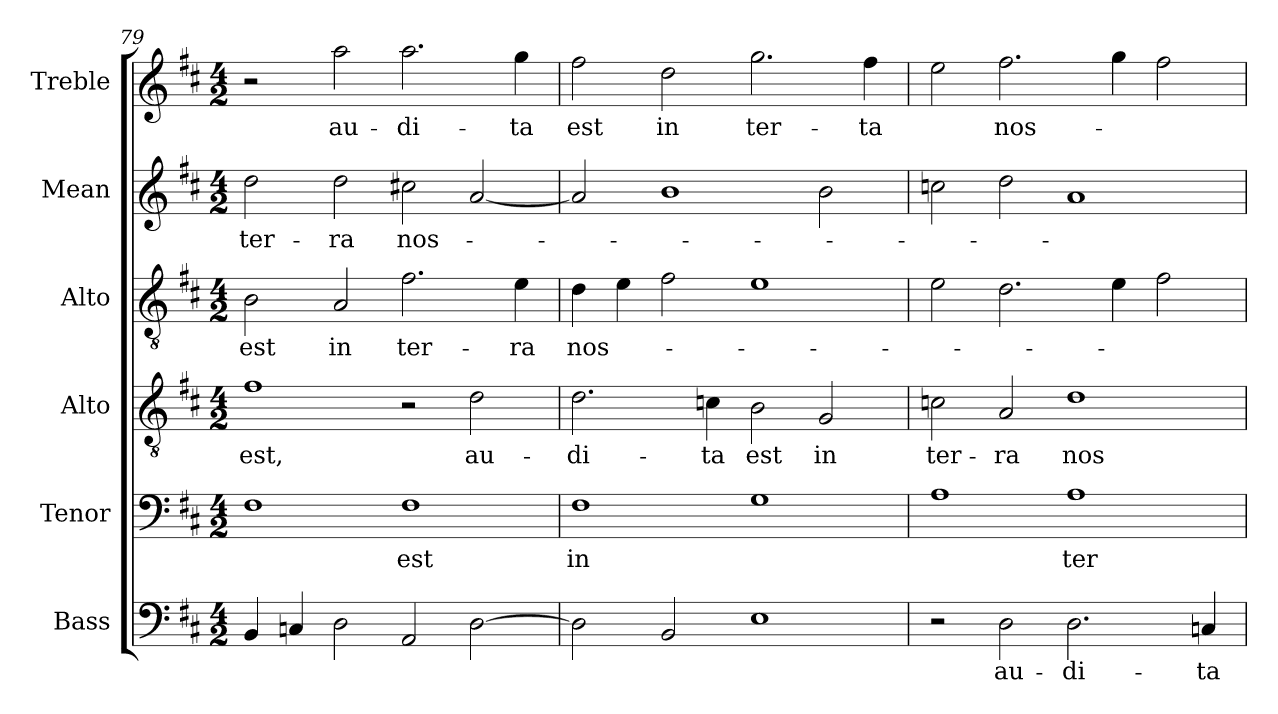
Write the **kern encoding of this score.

**kern	**text	**kern	**text	**kern	**text	**kern	**text	**kern	**text	**kern	**text
*part6	*part6	*part5	*part5	*part4	*part4	*part3	*part3	*part2	*part2	*part1	*part1
*staff6	*staff6	*staff5	*staff5	*staff4	*staff4	*staff3	*staff3	*staff2	*staff2	*staff1	*staff1
*I"Bass	*	*I"Tenor	*	*I"Alto	*	*I"Alto	*	*I"Mean	*	*I"Treble	*
*I'B.	*	*I'T.	*	*I'A.	*	*I'A.	*	*I'M.	*	*I'Tr.	*
*clefF4	*	*clefF4	*	*clefGv2	*	*clefGv2	*	*clefG2	*	*clefG2	*
*	*	*	*	*ITrd7c12	*	*ITrd7c12	*	*	*	*	*
*k[f#c#]	*	*k[f#c#]	*	*k[f#c#]	*	*k[f#c#]	*	*k[f#c#]	*	*k[f#c#]	*
*D:	*	*D:	*	*D:	*	*D:	*	*D:	*	*D:	*
*M4/2	*	*M4/2	*	*M4/2	*	*M4/2	*	*M4/2	*	*M4/2	*
=79	=79	=79	=79	=79	=79	=79	=79	=79	=79	=79	=79
!	!	!	!	!	!LO:LY:b:color=#000000	!	!	!	!	!	!
!	!	!	!	!	!	!	!LO:LY:b:color=#000000	!	!	!	!
!	!	!	!	!	!	!	!	!	!LO:LY:b:color=#000000	!	!
4BBi/	.	1F#i	.	1F#i	est,	2BBi\	est	2ddi\	ter-	2r	.
4Cni/	.	.	.	.	.	.	.	.	.	.	.
!	!	!	!	!	!	!	!LO:LY:b:color=#000000	!	!	!	!
!	!	!	!	!	!	!	!	!	!LO:LY:b:color=#000000	!	!
!	!	!	!	!	!	!	!	!	!	!	!LO:LY:b:color=#000000
2Di\	.	.	.	.	.	2AAi/	in	2ddi\	-ra	2aai\	au-
!	!	!	!LO:LY:b:color=#000000	!	!	!	!	!	!	!	!
!	!	!	!	!	!	!	!LO:LY:b:color=#000000	!	!	!	!
!	!	!	!	!	!	!	!	!	!LO:LY:b:color=#000000	!	!
!	!	!	!	!	!	!	!	!	!	!	!LO:LY:b:color=#000000
2AAi/	.	1F#i	est	2r	.	2.F#i\	ter-	2cc#Xi\	nos-	2.aai\	-di-
!	!	!	!	!	!LO:LY:b:color=#000000	!	!	!	!	!	!
[>2Di\	.	.	.	2Di\	au-	.	.	[<2ai/	.	.	.
!	!	!	!	!	!	!	!LO:LY:b:color=#000000	!	!	!	!
!	!	!	!	!	!	!	!	!	!	!	!LO:LY:b:color=#000000
.	.	.	.	.	.	4Ei\	-ra	.	.	4ggi\	-ta
!!LO:LB:g=z
=80	=80	=80	=80	=80	=80	=80	=80	=80	=80	=80	=80
!	!	!	!LO:LY:b:color=#000000	!	!	!	!	!	!	!	!
!	!	!	!	!	!LO:LY:b:color=#000000	!	!	!	!	!	!
!	!	!	!	!	!	!	!LO:LY:b:color=#000000	!	!	!	!
!	!	!	!	!	!	!	!	!	!	!	!LO:LY:b:color=#000000
2Di\]	.	1F#i	in	2.Di\	-di-	4Di\	nos-	2ai/]	.	2ff#i\	est
.	.	.	.	.	.	4Ei\	.	.	.	.	.
!	!	!	!	!	!	!	!	!	!	!	!LO:LY:b:color=#000000
2BBi/	.	.	.	.	.	2F#i\	.	1bi	.	2ddi\	in
!	!	!	!	!	!LO:LY:b:color=#000000	!	!	!	!	!	!
.	.	.	.	4Cni\	-ta	.	.	.	.	.	.
!	!	!	!	!	!LO:LY:b:color=#000000	!	!	!	!	!	!
!	!	!	!	!	!	!	!	!	!	!	!LO:LY:b:color=#000000
1Ei	.	1Gi	.	2BBi\	est	1Ei	.	.	.	2.ggi\	ter-
!	!	!	!	!	!LO:LY:b:color=#000000	!	!	!	!	!	!
.	.	.	.	2GGi/	in	.	.	2bi\	.	.	.
!	!	!	!	!	!	!	!	!	!	!	!LO:LY:b:color=#000000
.	.	.	.	.	.	.	.	.	.	4ff#i\	-ta
=81	=81	=81	=81	=81	=81	=81	=81	=81	=81	=81	=81
!	!	!	!	!	!LO:LY:b:color=#000000	!	!	!	!	!	!
2r	.	1Ai	.	2Cni\	ter-	2Ei\	.	2ccni\	.	2eei\	.
!	!LO:LY:b:color=#000000	!	!	!	!	!	!	!	!	!	!
!	!	!	!	!	!LO:LY:b:color=#000000	!	!	!	!	!	!
!	!	!	!	!	!	!	!	!	!	!	!LO:LY:b:color=#000000
2Di\	au-	.	.	2AAi/	-ra	2.Di\	.	2ddi\	.	2.ff#i\	nos-
!	!LO:LY:b:color=#000000	!	!	!	!	!	!	!	!	!	!
!	!	!	!LO:LY:b:color=#000000	!	!	!	!	!	!	!	!
!	!	!	!	!	!LO:LY:b:color=#000000	!	!	!	!	!	!
2.Di\	-di-	1Ai	ter-	1Di	nos-	.	.	1ai	.	.	.
.	.	.	.	.	.	4Ei\	.	.	.	4ggi\	.
.	.	.	.	.	.	2F#i\	.	.	.	2ff#i\	.
!	!LO:LY:b:color=#000000	!	!	!	!	!	!	!	!	!	!
4Cni/	-ta	.	.	.	.	.	.	.	.	.	.
=	=	=	=	=	=	=	=	=	=	=	=
*-	*-	*-	*-	*-	*-	*-	*-	*-	*-	*-	*-
